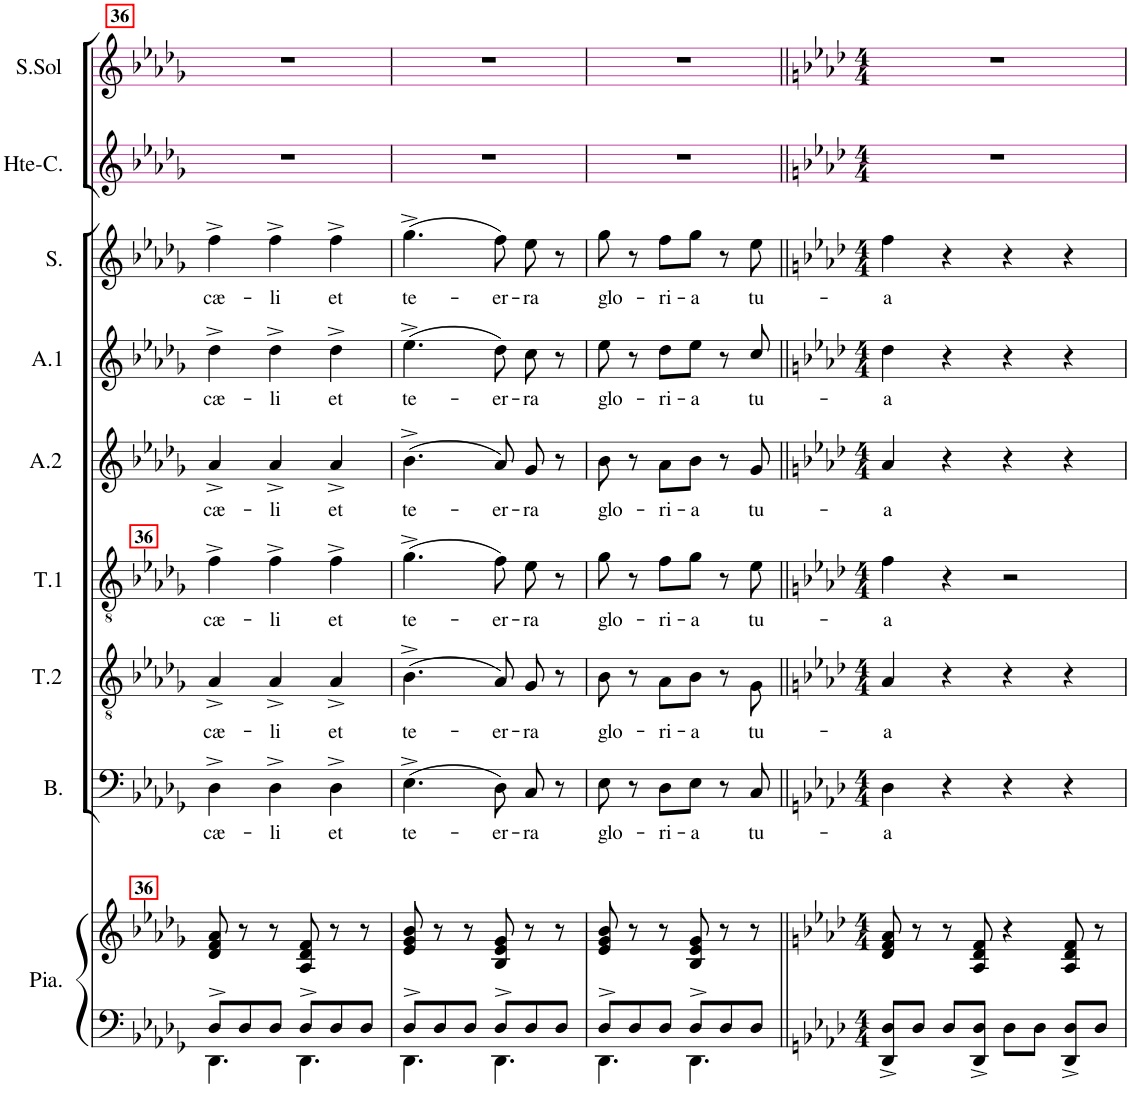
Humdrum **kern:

**kern	**kern	**kern	**text	**kern	**text	**kern	**text	**kern	**text	**kern	**text	**kern	**text	**kern	**kern
*part9	*part9	*part8	*part8	*part7	*part7	*part6	*part6	*part5	*part5	*part4	*part4	*part3	*part3	*part2	*part1
*staff10	*staff9	*staff8	*staff8	*staff7	*staff7	*staff6	*staff6	*staff5	*staff5	*staff4	*staff4	*staff3	*staff3	*staff2	*staff1
*I"Piano	*	*I"Basse	*	*I"Ténor 2	*	*I"Ténor 1	*	*I"Alto 2	*	*I"Alto 1	*	*I"Soprano	*	*I"Hte-Contre	*I"Soprane Sol
*I'Pia.	*	*I'B.	*	*I'T.2	*	*I'T.1	*	*I'A.2	*	*I'A.1	*	*I'S.	*	*I'Hte-C.	*I'S.Sol
!!LO:PB:g=z
*clefF4	*clefG2	*clefF4	*	*clefGv2	*	*clefGv2	*	*clefG2	*	*clefG2	*	*clefG2	*	*clefG2	*clefG2
*k[b-e-a-d-g-]	*k[b-e-a-d-g-]	*k[b-e-a-d-g-]	*	*k[b-e-a-d-g-]	*	*k[b-e-a-d-g-]	*	*k[b-e-a-d-g-]	*	*k[b-e-a-d-g-]	*	*k[b-e-a-d-g-]	*	*k[b-e-a-d-g-]	*k[b-e-a-d-g-]
*M3/4	*M3/4	*M3/4	*	*M3/4	*	*M3/4	*	*M3/4	*	*M3/4	*	*M3/4	*	*M3/4	*M3/4
=36	=36	=36	=36	=36	=36	=36	=36	=36	=36	=36	=36	=36	=36	=36	=36
*^	*	*	*	*	*	*	*	*	*	*	*	*	*	*	*
!	!	!	!	!	!	!	!LO:TX:a:B:t=36	!	!	!	!	!	!	!	!	!
!	!	!LO:TX:a:B:t=36	!	!	!	!	!	!	!	!	!	!	!	!	!	!
!	!	!	!	!LO:LY:b	!	!LO:LY:b	!	!LO:LY:b	!	!LO:LY:b	!	!LO:LY:b	!	!LO:LY:b	!	!
8D-^/L	4.DD-\	8d-/ 8f/ 8a-/	4D-^\	cæ-	4A-^/	cæ-	4f^\	cæ-	4a-^/	cæ-	4dd-^\	cæ-	4ff^\	cæ-	2.r	2.r
8D-/	.	8r	.	.	.	.	.	.	.	.	.	.	.	.	.	.
!	!	!	!	!LO:LY:b	!	!LO:LY:b	!	!LO:LY:b	!	!LO:LY:b	!	!LO:LY:b	!	!LO:LY:b	!	!
8D-/J	.	8r	4D-^\	-li	4A-^/	-li	4f^\	-li	4a-^/	-li	4dd-^\	-li	4ff^\	-li	.	.
8D-^/L	4.DD-\	8A-/ 8d-/ 8f/	.	.	.	.	.	.	.	.	.	.	.	.	.	.
!	!	!	!	!LO:LY:b	!	!LO:LY:b	!	!LO:LY:b	!	!LO:LY:b	!	!LO:LY:b	!	!LO:LY:b	!	!
8D-/	.	8r	4D-^\	et	4A-^/	et	4f^\	et	4a-^/	et	4dd-^\	et	4ff^\	et	.	.
8D-/J	.	8r	.	.	.	.	.	.	.	.	.	.	.	.	.	.
=37	=37	=37	=37	=37	=37	=37	=37	=37	=37	=37	=37	=37	=37	=37	=37	=37
!	!	!	!	!LO:LY:b	!	!LO:LY:b	!	!LO:LY:b	!	!LO:LY:b	!	!LO:LY:b	!	!LO:LY:b	!	!
8D-^/L	4.DD-\	8e-/ 8g-/ 8b-/	(4.E-^\	te-	(4.B-^\	te-	(4.g-^\	te-	(4.b-^\	te-	(4.ee-^\	te-	(4.gg-^\	te-	2.r	2.r
8D-/	.	8r	.	.	.	.	.	.	.	.	.	.	.	.	.	.
8D-/J	.	8r	.	.	.	.	.	.	.	.	.	.	.	.	.	.
!	!	!	!	!LO:LY:b	!	!LO:LY:b	!	!LO:LY:b	!	!LO:LY:b	!	!LO:LY:b	!	!LO:LY:b	!	!
8D-^/L	4.DD-\	8B-/ 8e-/ 8g-/	8D-\)	-er-	8A-/)	-er-	8f\)	-er-	8a-/)	-er-	8dd-\)	-er-	8ff\)	-er-	.	.
!	!	!	!	!LO:LY:b	!	!LO:LY:b	!	!LO:LY:b	!	!LO:LY:b	!	!LO:LY:b	!	!LO:LY:b	!	!
8D-/	.	8r	8C/	-ra	8G-/	-ra	8e-\	-ra	8g-/	-ra	8cc\	-ra	8ee-\	-ra	.	.
8D-/J	.	8r	8r	.	8r	.	8r	.	8r	.	8r	.	8r	.	.	.
=38	=38	=38	=38	=38	=38	=38	=38	=38	=38	=38	=38	=38	=38	=38	=38	=38
!	!	!	!	!LO:LY:b	!	!LO:LY:b	!	!LO:LY:b	!	!LO:LY:b	!	!LO:LY:b	!	!LO:LY:b	!	!
8D-^/L	4.DD-\	8e-/ 8g-/ 8b-/	8E-\	glo-	8B-\	glo-	8g-\	glo-	8b-\	glo-	8ee-\	glo-	8gg-\	glo-	2.r	2.r
8D-/	.	8r	8r	.	8r	.	8r	.	8r	.	8r	.	8r	.	.	.
!	!	!	!	!LO:LY:b	!	!LO:LY:b	!	!LO:LY:b	!	!LO:LY:b	!	!LO:LY:b	!	!LO:LY:b	!	!
8D-/J	.	8r	8D-\L	-ri-	8A-\L	-ri-	8f\L	-ri-	8a-\L	-ri-	8dd-\L	-ri-	8ff\L	-ri-	.	.
!	!	!	!	!LO:LY:b	!	!LO:LY:b	!	!LO:LY:b	!	!LO:LY:b	!	!LO:LY:b	!	!LO:LY:b	!	!
8D-^/L	4.DD-\	8B-/ 8e-/ 8g-/	8E-\J	-a	8B-\J	-a	8g-\J	-a	8b-\J	-a	8ee-\J	-a	8gg-\J	-a	.	.
8D-/	.	8r	8r	.	8r	.	8r	.	8r	.	8r	.	8r	.	.	.
!	!	!	!	!LO:LY:b	!	!LO:LY:b	!	!LO:LY:b	!	!LO:LY:b	!	!LO:LY:b	!	!LO:LY:b	!	!
8D-/J	.	8r	8C/	tu-	8G-\	tu-	8e-\	tu-	8g-/	tu-	8cc/	tu-	8ee-\	tu-	.	.
*v	*v	*	*	*	*	*	*	*	*	*	*	*	*	*	*	*
=39||	=39||	=39||	=39||	=39||	=39||	=39||	=39||	=39||	=39||	=39||	=39||	=39||	=39||	=39||	=39||
*k[b-e-a-d-]	*k[b-e-a-d-]	*k[b-e-a-d-]	*	*k[b-e-a-d-]	*	*k[b-e-a-d-]	*	*k[b-e-a-d-]	*	*k[b-e-a-d-]	*	*k[b-e-a-d-]	*	*k[b-e-a-d-]	*k[b-e-a-d-]
*M4/4	*M4/4	*M4/4	*	*M4/4	*	*M4/4	*	*M4/4	*	*M4/4	*	*M4/4	*	*M4/4	*M4/4
!	!	!	!LO:LY:b	!	!LO:LY:b	!	!LO:LY:b	!	!LO:LY:b	!	!LO:LY:b	!	!LO:LY:b	!	!
8DD-/^ 8D-/^L	8d-/ 8f/ 8a-/	4D-\	-a	4A-/	-a	4f\	-a	4a-/	-a	4dd-\	-a	4ff\	-a	1r	1r
8D-/J	8r	.	.	.	.	.	.	.	.	.	.	.	.	.	.
8D-/L	8r	4r	.	4r	.	4r	.	4r	.	4r	.	4r	.	.	.
8DD-/^ 8D-/^J	8A-/ 8d-/ 8f/	.	.	.	.	.	.	.	.	.	.	.	.	.	.
8D-\L	4r	4r	.	4r	.	2r	.	4r	.	4r	.	4r	.	.	.
8D-\J	.	.	.	.	.	.	.	.	.	.	.	.	.	.	.
8DD-/^ 8D-/^L	8A-/ 8d-/ 8f/	4r	.	4r	.	.	.	4r	.	4r	.	4r	.	.	.
8D-/J	8r	.	.	.	.	.	.	.	.	.	.	.	.	.	.
=	=	=	=	=	=	=	=	=	=	=	=	=	=	=	=
*-	*-	*-	*-	*-	*-	*-	*-	*-	*-	*-	*-	*-	*-	*-	*-
